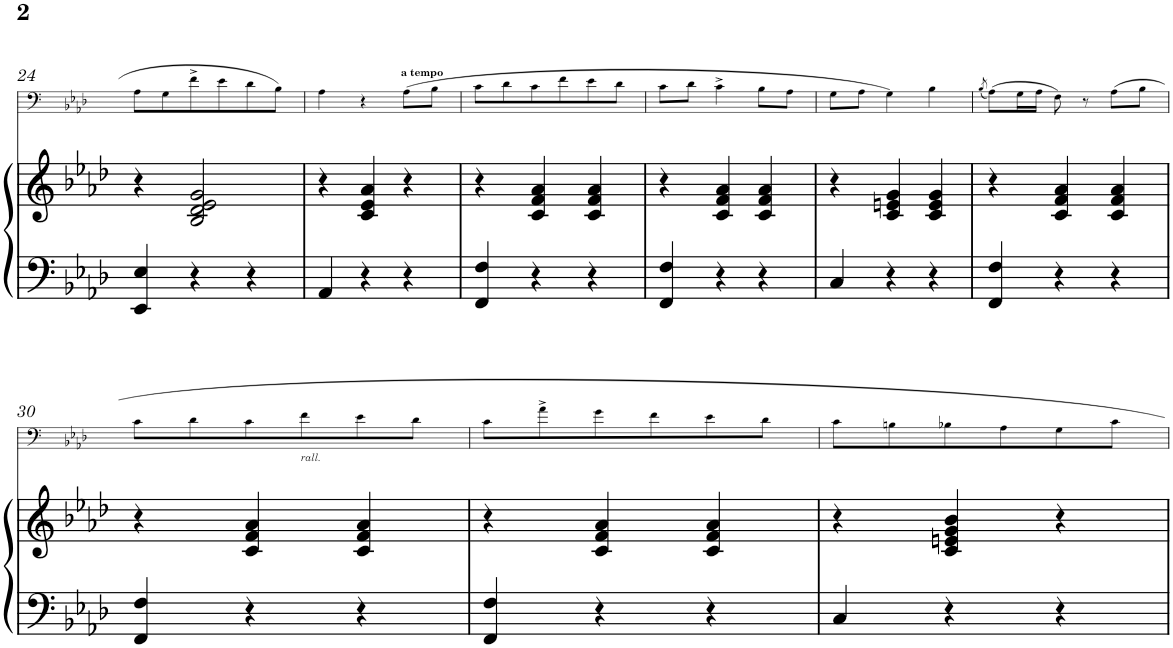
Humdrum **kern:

**kern	**kern	**kern
*part2	*part2	*part1
*staff3	*staff2	*staff1
*I"Piano	*	*I"Trombone
*I'Pno	*	*I'Trb
!!LO:PB:g=z
*clefF4	*clefG2	*clefF4
*k[b-e-a-d-]	*k[b-e-a-d-]	*k[b-e-a-d-]
*M3/4	*M3/4	*M3/4
=24	=24	=24
4EE-/ 4E-/	4r	8A-\L
.	.	8G\
4r	2B-/ 2d-/ 2e-/ 2g/	8f^\
.	.	8e-\
4r	.	8d-\
.	.	8B-\J
=25	=25	=25
4AA-/	4r	4A-\
4r	4c/ 4e-/ 4a-/	4r
!	!	!LO:TX:a:B:t=a tempo
4r	4r	(8A-\L
.	.	8B-\J
=26	=26	=26
4FF/ 4F/	4r	8c\L
.	.	8d-\
4r	4c/ 4f/ 4a-/	8c\
.	.	8f\
4r	4c/ 4f/ 4a-/	8e-\
.	.	8d-\J
=27	=27	=27
4FF/ 4F/	4r	8c\L
.	.	8d-\J
4r	4c/ 4f/ 4a-/	4c^\
4r	4c/ 4f/ 4a-/	8B-\L
.	.	8A-\J
=28	=28	=28
4C/	4r	8G\L
.	.	8A-\J
4r	4c/ 4en/ 4g/	4G\)
4r	4c/ 4e/ 4g/	4B-\
=29	=29	=29
.	.	(8qB-/
4FF/ 4F/	4r	(>8A-\L)
.	.	16G\L
.	.	16A-\JJ
4r	4c/ 4f/ 4a-/	8F\)
.	.	8r
4r	4c/ 4f/ 4a-/	8A-\L
.	.	8B-\J
!!LO:LB:g=z
=30	=30	=30
4FF/ 4F/	4r	8c\L
.	.	8d-\
4r	4c/ 4f/ 4a-/	8c\
!	!	!LO:TX:b:i:t=rall.
.	.	8f\
4r	4c/ 4f/ 4a-/	8e-\
.	.	8d-\J
=31	=31	=31
4FF/ 4F/	4r	8c\L
.	.	8a-^\
4r	4c/ 4f/ 4a-/	8g\
.	.	8f\
4r	4c/ 4f/ 4a-/	8e-\
.	.	8d-\J
=32	=32	=32
4C/	4r	8c\L
.	.	8Bn\
4r	4c/ 4en/ 4g/ 4b-/	8B-X\
.	.	8A-\
4r	4r	8G\
.	.	8c\J
=	=	=
*-	*-	*-
